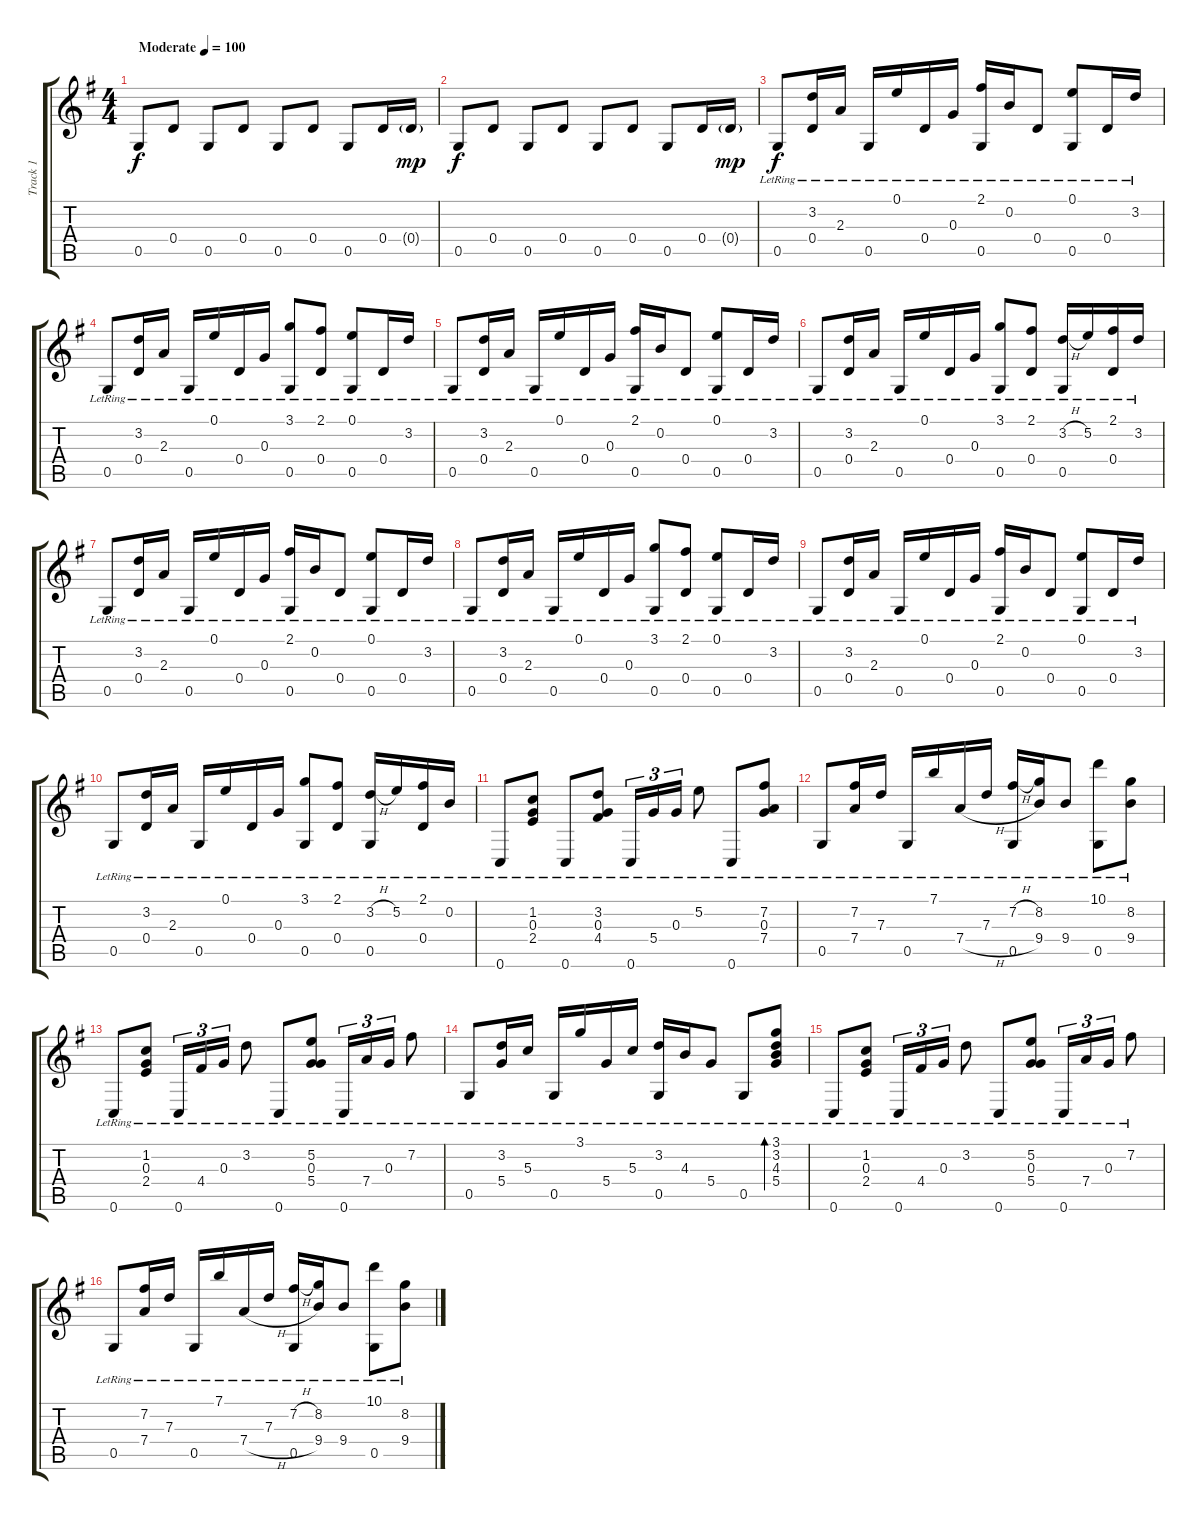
\track ("Track 1" "Track 1") {instrument acousticguitarsteel}
\staff {score tabs}
\tuning (E4 B3 G3 D3 G2 C2) {hide}
\ts (4 4)
\tempo (100 "Moderate")
\clef g2
\ks g
0.5.8{dy f instrument acousticguitarsteel} 0.4.8 0.5.8 0.4.8 0.5.8 0.4.8 0.5.8 0.4.16 0.4{g}.16{dy mp} |
0.5.8{dy f} 0.4.8 0.5.8 0.4.8 0.5.8 0.4.8 0.5.8 0.4.16 0.4{g}.16{dy mp} |
0.5{lr}.8{dy f} (3.2{lr} 0.4{lr}).16 2.3{lr}.16 0.5{lr}.16 0.1{lr}.16 0.4{lr}.16 0.3{lr}.16 (2.1{lr} 0.5{lr}).16 0.2{lr}.16 0.4{lr}.8 (0.1{lr} 0.5{lr}).8 0.4{lr}.16 3.2{lr}.16 |
0.5{lr}.8 (3.2{lr} 0.4{lr}).16 2.3{lr}.16 0.5{lr}.16 0.1{lr}.16 0.4{lr}.16 0.3{lr}.16 (3.1{lr} 0.5{lr}).8 (2.1{lr} 0.4{lr}).8 (0.1{lr} 0.5{lr}).8 0.4{lr}.16 3.2{lr}.16 |
0.5{lr}.8 (3.2{lr} 0.4{lr}).16 2.3{lr}.16 0.5{lr}.16 0.1{lr}.16 0.4{lr}.16 0.3{lr}.16 (2.1{lr} 0.5{lr}).16 0.2{lr}.16 0.4{lr}.8 (0.1{lr} 0.5{lr}).8 0.4{lr}.16 3.2{lr}.16 |
0.5{lr}.8 (3.2{lr} 0.4{lr}).16 2.3{lr}.16 0.5{lr}.16 0.1{lr}.16 0.4{lr}.16 0.3{lr}.16 (3.1{lr} 0.5{lr}).8 (2.1{lr} 0.4{lr}).8 (3.2{h lr} 0.5{lr}).16 5.2{lr}.16 (2.1{lr} 0.4{lr}).16 3.2{lr}.16 |
0.5{lr}.8 (3.2{lr} 0.4{lr}).16 2.3{lr}.16 0.5{lr}.16 0.1{lr}.16 0.4{lr}.16 0.3{lr}.16 (2.1{lr} 0.5{lr}).16 0.2{lr}.16 0.4{lr}.8 (0.1{lr} 0.5{lr}).8 0.4{lr}.16 3.2{lr}.16 |
0.5{lr}.8 (3.2{lr} 0.4{lr}).16 2.3{lr}.16 0.5{lr}.16 0.1{lr}.16 0.4{lr}.16 0.3{lr}.16 (3.1{lr} 0.5{lr}).8 (2.1{lr} 0.4{lr}).8 (0.1{lr} 0.5{lr}).8 0.4{lr}.16 3.2{lr}.16 |
0.5{lr}.8 (3.2{lr} 0.4{lr}).16 2.3{lr}.16 0.5{lr}.16 0.1{lr}.16 0.4{lr}.16 0.3{lr}.16 (2.1{lr} 0.5{lr}).16 0.2{lr}.16 0.4{lr}.8 (0.1{lr} 0.5{lr}).8 0.4{lr}.16 3.2{lr}.16 |
0.5{lr}.8 (3.2{lr} 0.4{lr}).16 2.3{lr}.16 0.5{lr}.16 0.1{lr}.16 0.4{lr}.16 0.3{lr}.16 (3.1{lr} 0.5{lr}).8 (2.1{lr} 0.4{lr}).8 (3.2{h lr} 0.5{lr}).16 5.2{lr}.16 (2.1{lr} 0.4{lr}).16 0.2{lr}.16 |
0.6{lr}.8 (1.2{lr} 0.3{lr} 2.4{lr}).8 0.6{lr}.8 (3.2{lr} 0.3{lr} 4.4{lr}).8 0.6{lr}.16{tu (3 2)} 5.4{lr}.16{tu (3 2)} 0.3{lr}.16{tu (3 2)} 5.2{lr}.8 0.6{lr}.8 (7.2{lr} 0.3{lr} 7.4{lr}).8 |
0.5{lr}.8 (7.2{lr} 7.4{lr}).16 7.3{lr}.16 0.5{lr}.16 7.1{lr}.16 7.4{h lr}.16 7.3{lr}.16 (7.2{h lr} 0.5{lr}).16 (8.2{lr} 9.4{lr}).16 9.4{lr}.8 (10.1{lr} 0.5{lr}).8 (8.2{lr} 9.4{lr}).8 |
0.6{lr}.8 (1.2{lr} 0.3{lr} 2.4{lr}).8 0.6{lr}.16{tu (3 2)} 4.4{lr}.16{tu (3 2)} 0.3{lr}.16{tu (3 2)} 3.2{lr}.8 0.6{lr}.8 (5.2{lr} 0.3{lr} 5.4{lr}).8 0.6{lr}.16{tu (3 2)} 7.4{lr}.16{tu (3 2)} 0.3{lr}.16{tu (3 2)} 7.2{lr}.8 |
0.5{lr}.8 (3.2{lr} 5.4{lr}).16 5.3{lr}.16 0.5{lr}.16 3.1{lr}.16 5.4{lr}.16 5.3{lr}.16 (3.2{lr} 0.5{lr}).16 4.3{lr}.16 5.4{lr}.8 0.5{lr}.8 (3.1{lr} 3.2{lr} 4.3 5.4{lr}).8{bd 60} |
0.6{lr}.8 (1.2{lr} 0.3{lr} 2.4{lr}).8 0.6{lr}.16{tu (3 2)} 4.4{lr}.16{tu (3 2)} 0.3{lr}.16{tu (3 2)} 3.2{lr}.8 0.6{lr}.8 (5.2{lr} 0.3{lr} 5.4{lr}).8 0.6{lr}.16{tu (3 2)} 7.4{lr}.16{tu (3 2)} 0.3{lr}.16{tu (3 2)} 7.2{lr}.8 |
0.5{lr}.8 (7.2{lr} 7.4{lr}).16 7.3{lr}.16 0.5{lr}.16 7.1{lr}.16 7.4{h lr}.16 7.3{lr}.16 (7.2{h lr} 0.5{lr}).16 (8.2{lr} 9.4{lr}).16 9.4{lr}.8 (10.1{lr} 0.5{lr}).8 (8.2{lr} 9.4{lr}).8
